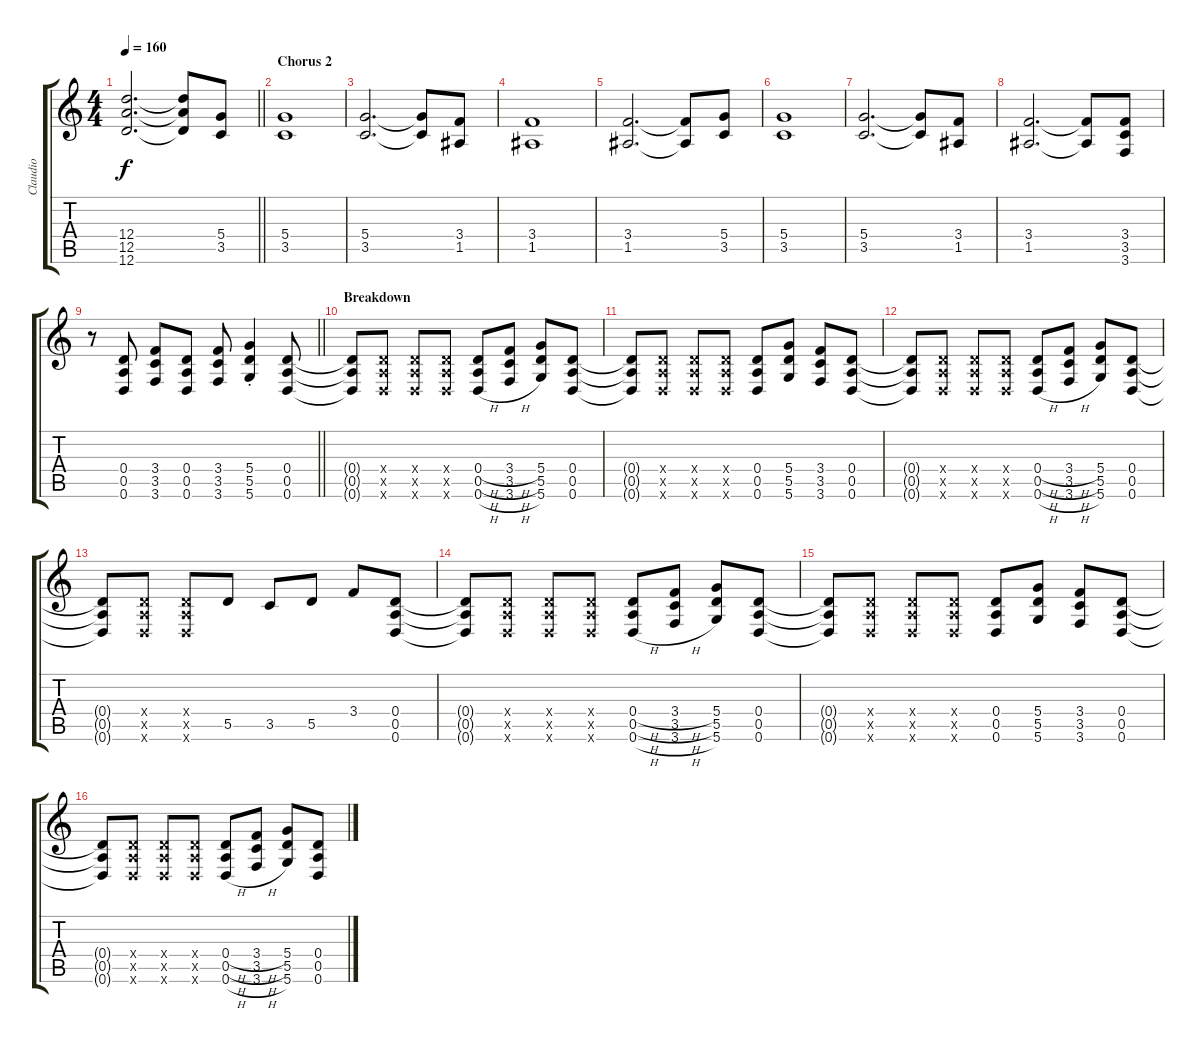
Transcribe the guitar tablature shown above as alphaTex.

\track ("Claudio" "Claudio") {instrument distortionguitar}
\staff {score tabs}
\tuning (E4 B3 G3 D3 A2 D2) {hide}
\ts (4 4)
\tempo 160
\clef g2
\barLineRight lightlight
\ks c
(12.4 12.5 12.6).2{d dy f} (12.4{t} 12.5{t} 12.6{t}).8 (5.4 3.5).8 |
\section ("" "Chorus 2")
(5.4 3.5).1 |
(5.4 3.5).2{d} (5.4{t} 3.5{t}).8 (3.4 1.5).8 |
(3.4 1.5).1 |
(3.4 1.5).2{d} (3.4{t} 1.5{t}).8 (5.4 3.5).8 |
(5.4 3.5).1 |
(5.4 3.5).2{d} (5.4{t} 3.5{t}).8 (3.4 1.5).8 |
(3.4 1.5).2{d} (3.4{t} 1.5{t}).8 (3.4 3.5 3.6).8 |
\barLineRight lightlight
r.8 (0.4 0.5 0.6).8 (3.4 3.5 3.6).8 (0.4 0.5 0.6).8 (3.4 3.5 3.6).8 (5.4{st} 5.5{st} 5.6{st}).4 (0.4 0.5 0.6).8 |
\section ("" "Breakdown")
(0.4{t} 0.5{t} 0.6{t}).8 (0.4{x} 0.5{x} 0.6{x}).8 (0.4{x} 0.5{x} 0.6{x}).8 (0.4{x} 0.5{x} 0.6{x}).8 (0.4{h} 0.5{h} 0.6{h}).8 (3.4{h} 3.5{h} 3.6{h}).8 (5.4 5.5 5.6).8 (0.4 0.5 0.6).8 |
(0.4{t} 0.5{t} 0.6{t}).8 (0.4{x} 0.5{x} 0.6{x}).8 (0.4{x} 0.5{x} 0.6{x}).8 (0.4{x} 0.5{x} 0.6{x}).8 (0.4 0.5 0.6).8 (5.4 5.5 5.6).8 (3.4 3.5 3.6).8 (0.4 0.5 0.6).8 |
(0.4{t} 0.5{t} 0.6{t}).8 (0.4{x} 0.5{x} 0.6{x}).8 (0.4{x} 0.5{x} 0.6{x}).8 (0.4{x} 0.5{x} 0.6{x}).8 (0.4{h} 0.5{h} 0.6{h}).8 (3.4{h} 3.5{h} 3.6{h}).8 (5.4 5.5 5.6).8 (0.4 0.5 0.6).8 |
(0.4{t} 0.5{t} 0.6{t}).8 (0.4{x} 0.5{x} 0.6{x}).8 (0.4{x} 0.5{x} 0.6{x}).8 5.5.8 3.5.8 5.5.8 3.4.8 (0.4 0.5 0.6).8 |
(0.4{t} 0.5{t} 0.6{t}).8 (0.4{x} 0.5{x} 0.6{x}).8 (0.4{x} 0.5{x} 0.6{x}).8 (0.4{x} 0.5{x} 0.6{x}).8 (0.4{h} 0.5{h} 0.6{h}).8 (3.4{h} 3.5{h} 3.6{h}).8 (5.4 5.5 5.6).8 (0.4 0.5 0.6).8 |
(0.4{t} 0.5{t} 0.6{t}).8 (0.4{x} 0.5{x} 0.6{x}).8 (0.4{x} 0.5{x} 0.6{x}).8 (0.4{x} 0.5{x} 0.6{x}).8 (0.4 0.5 0.6).8 (5.4 5.5 5.6).8 (3.4 3.5 3.6).8 (0.4 0.5 0.6).8 |
(0.4{t} 0.5{t} 0.6{t}).8 (0.4{x} 0.5{x} 0.6{x}).8 (0.4{x} 0.5{x} 0.6{x}).8 (0.4{x} 0.5{x} 0.6{x}).8 (0.4{h} 0.5{h} 0.6{h}).8 (3.4{h} 3.5{h} 3.6{h}).8 (5.4 5.5 5.6).8 (0.4 0.5 0.6).8
